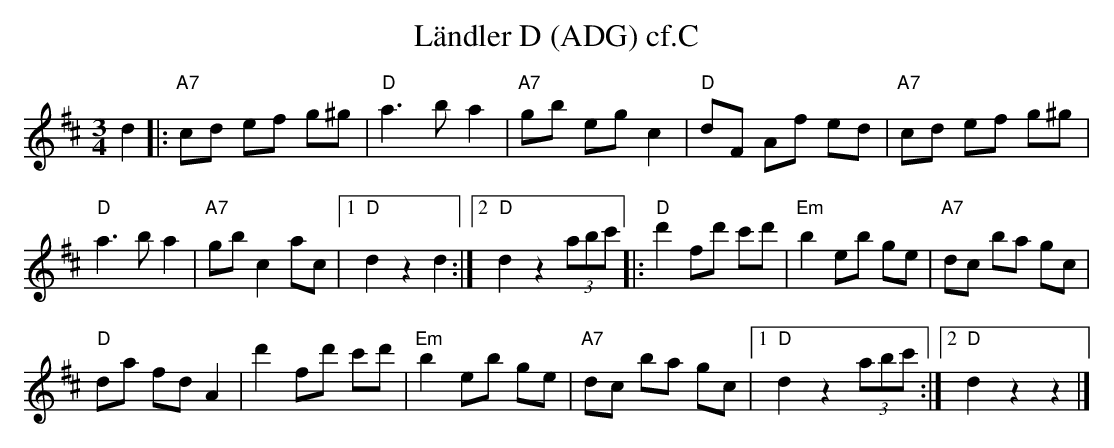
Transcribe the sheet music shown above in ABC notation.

X:1
T:L\"andler D (ADG) cf.C
M:3/4
L:1/8
K:Dmaj%%MIDI gchordon
d2 |: "A7"cd ef g^g | "D"a3ba2 | "A7"gb egc2 | "D"dF Af ed | "A7"cd ef g^g |
"D"a3ba2 | "A7"gb c2ac |1 "D"d2z2d2 :|2 "D"d2z2 (3abc' |: "D"d'2 fd' c'd' | "Em"b2 eb ge | "A7"dc ba gc |
"D"da fdA2 | d'2fd' c'd' | "Em"b2eb ge | "A7"dc ba gc |1 "D"d2z2 (3abc' :|2 "D"d2z2z2 |]
